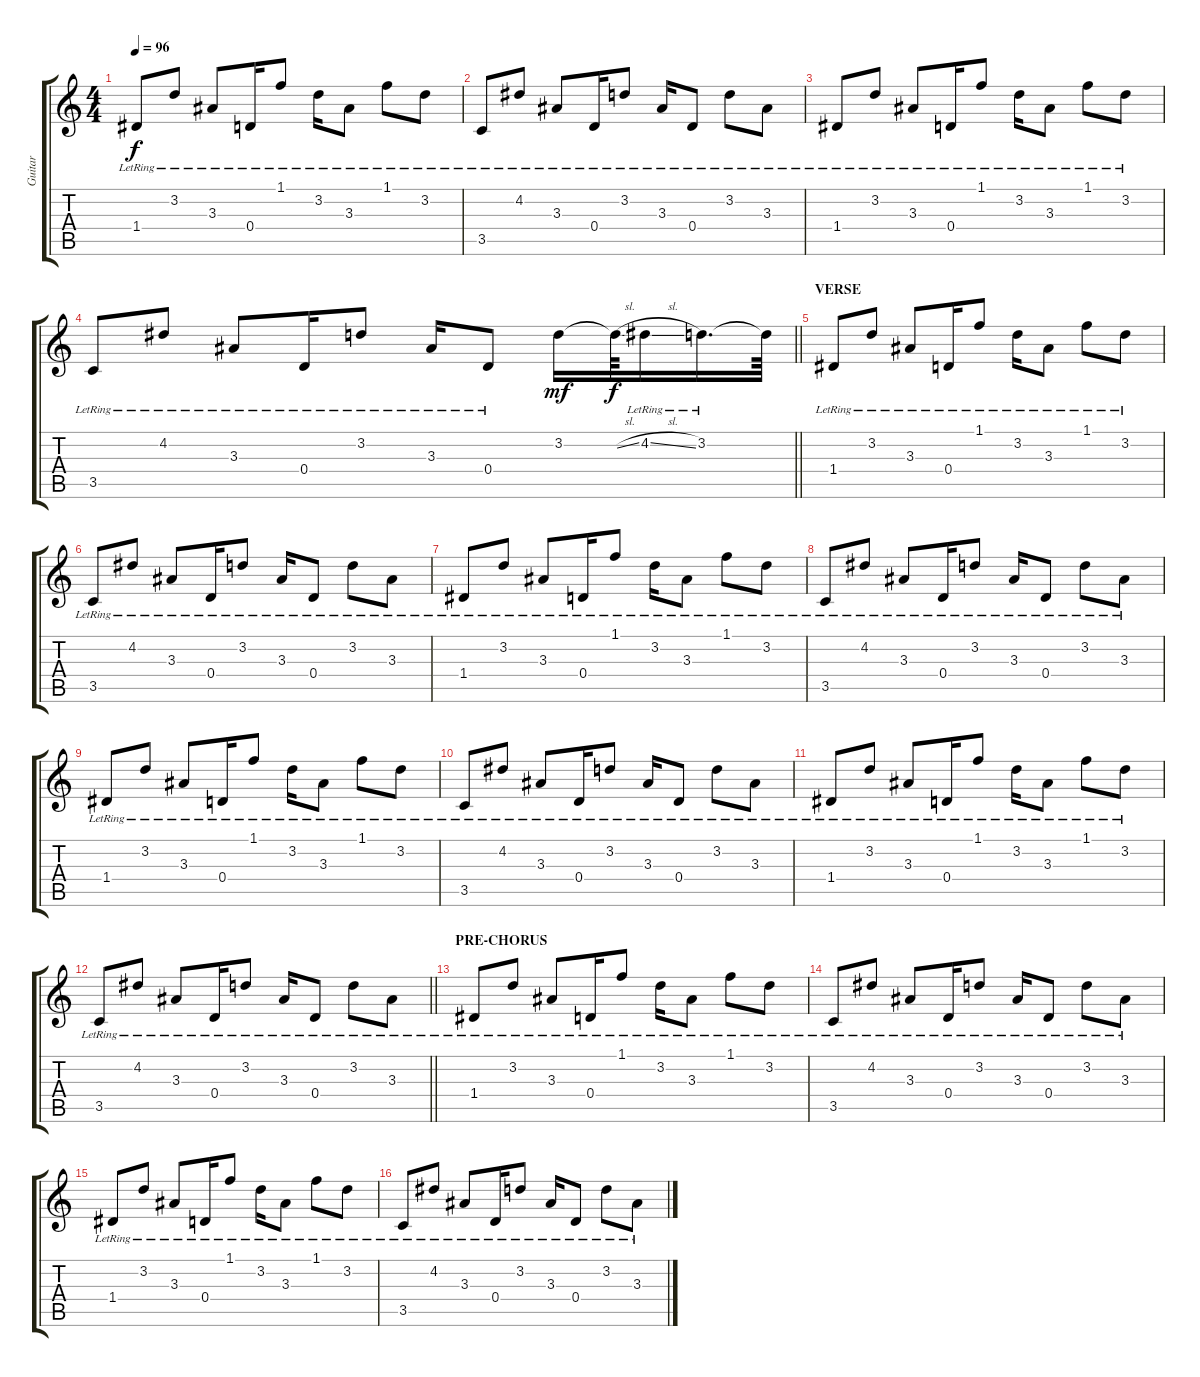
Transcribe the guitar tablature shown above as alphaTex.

\track ("Guitar" "Guitar") {instrument acousticguitarsteel}
\staff {score tabs}
\tuning (E4 B3 G3 D3 A2 E2) {hide}
\ts (4 4)
\tempo 96
\clef g2
\ks c
1.4{lr}.8{dy f} 3.2{lr}.8 3.3{lr}.8 0.4{lr}.16 1.1{lr}.8 3.2{lr}.16 3.3{lr}.8 1.1{lr}.8 3.2{lr}.8 |
3.5{lr}.8 4.2{lr}.8 3.3{lr}.8 0.4{lr}.16 3.2{lr}.8 3.3{lr}.16 0.4{lr}.8 3.2{lr}.8 3.3{lr}.8 |
1.4{lr}.8 3.2{lr}.8 3.3{lr}.8 0.4{lr}.16 1.1{lr}.8 3.2{lr}.16 3.3{lr}.8 1.1{lr}.8 3.2{lr}.8 |
\barLineRight lightlight
3.5{lr}.8 4.2{lr}.8 3.3{lr}.8 0.4{lr}.16 3.2{lr}.8 3.3{lr}.16 0.4{lr}.8 3.2.16{dy mf} 3.2{sl t}.64{dy f} 4.2{sl lr}.16 3.2{lr}.16{d} 3.2{t}.64 |
\section ("" "VERSE")
1.4{lr}.8 3.2{lr}.8 3.3{lr}.8 0.4{lr}.16 1.1{lr}.8 3.2{lr}.16 3.3{lr}.8 1.1{lr}.8 3.2{lr}.8 |
3.5{lr}.8 4.2{lr}.8 3.3{lr}.8 0.4{lr}.16 3.2{lr}.8 3.3{lr}.16 0.4{lr}.8 3.2{lr}.8 3.3{lr}.8 |
1.4{lr}.8 3.2{lr}.8 3.3{lr}.8 0.4{lr}.16 1.1{lr}.8 3.2{lr}.16 3.3{lr}.8 1.1{lr}.8 3.2{lr}.8 |
3.5{lr}.8 4.2{lr}.8 3.3{lr}.8 0.4{lr}.16 3.2{lr}.8 3.3{lr}.16 0.4{lr}.8 3.2{lr}.8 3.3{lr}.8 |
1.4{lr}.8 3.2{lr}.8 3.3{lr}.8 0.4{lr}.16 1.1{lr}.8 3.2{lr}.16 3.3{lr}.8 1.1{lr}.8 3.2{lr}.8 |
3.5{lr}.8 4.2{lr}.8 3.3{lr}.8 0.4{lr}.16 3.2{lr}.8 3.3{lr}.16 0.4{lr}.8 3.2{lr}.8 3.3{lr}.8 |
1.4{lr}.8 3.2{lr}.8 3.3{lr}.8 0.4{lr}.16 1.1{lr}.8 3.2{lr}.16 3.3{lr}.8 1.1{lr}.8 3.2{lr}.8 |
\barLineRight lightlight
3.5{lr}.8 4.2{lr}.8 3.3{lr}.8 0.4{lr}.16 3.2{lr}.8 3.3{lr}.16 0.4{lr}.8 3.2{lr}.8 3.3{lr}.8 |
\section ("" "PRE-CHORUS")
1.4{lr}.8 3.2{lr}.8 3.3{lr}.8 0.4{lr}.16 1.1{lr}.8 3.2{lr}.16 3.3{lr}.8 1.1{lr}.8 3.2{lr}.8 |
3.5{lr}.8 4.2{lr}.8 3.3{lr}.8 0.4{lr}.16 3.2{lr}.8 3.3{lr}.16 0.4{lr}.8 3.2{lr}.8 3.3{lr}.8 |
1.4{lr}.8 3.2{lr}.8 3.3{lr}.8 0.4{lr}.16 1.1{lr}.8 3.2{lr}.16 3.3{lr}.8 1.1{lr}.8 3.2{lr}.8 |
3.5{lr}.8 4.2{lr}.8 3.3{lr}.8 0.4{lr}.16 3.2{lr}.8 3.3{lr}.16 0.4{lr}.8 3.2{lr}.8 3.3{lr}.8
